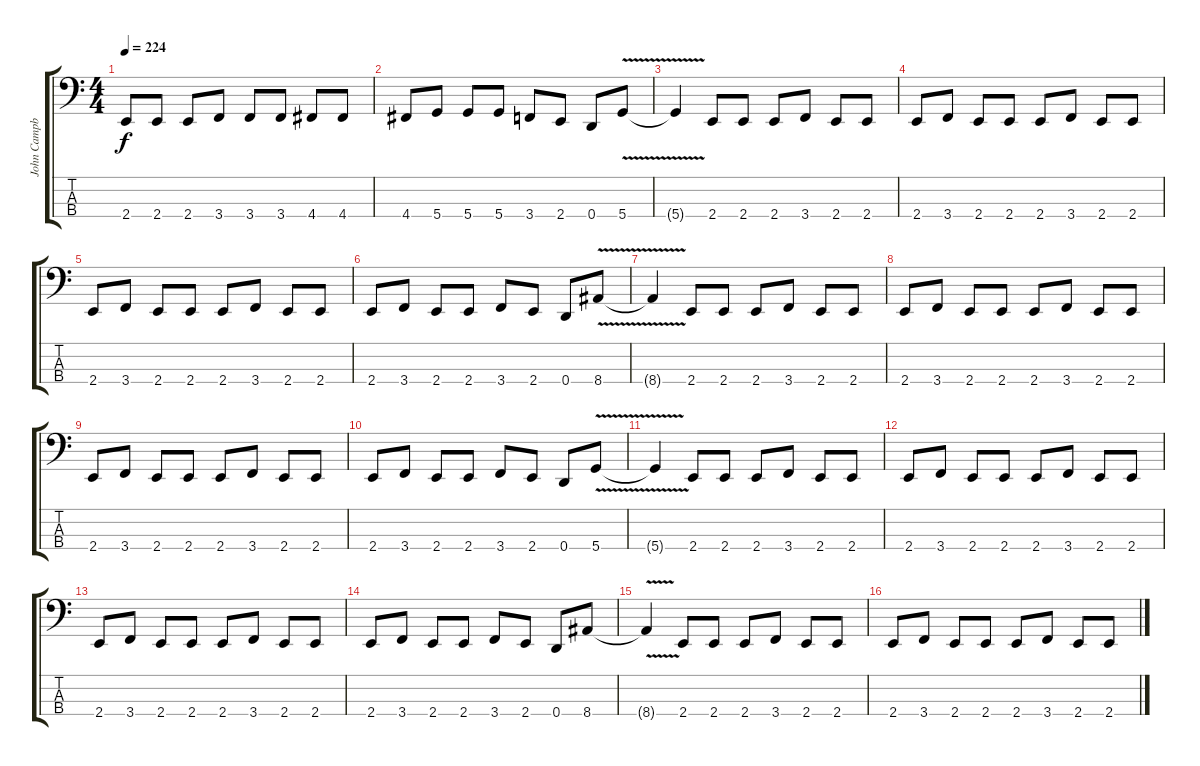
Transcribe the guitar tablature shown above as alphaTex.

\track ("John Campbell - Bass Guitar" "John Campb") {instrument electricbasspick}
\staff {score tabs}
\tuning (G2 D2 A1 D1) {hide}
\ts (4 4)
\tempo 224
\clef f4
\ks c
2.4.8{dy f} 2.4.8 2.4.8 3.4.8 3.4.8 3.4.8 4.4.8 4.4.8 |
4.4.8 5.4.8 5.4.8 5.4.8 3.4.8 2.4.8 0.4.8 5.4{v}.8 |
5.4{v t}.4 2.4.8 2.4.8 2.4.8 3.4.8 2.4.8 2.4.8 |
2.4.8 3.4.8 2.4.8 2.4.8 2.4.8 3.4.8 2.4.8 2.4.8 |
2.4.8 3.4.8 2.4.8 2.4.8 2.4.8 3.4.8 2.4.8 2.4.8 |
2.4.8 3.4.8 2.4.8 2.4.8 3.4.8 2.4.8 0.4.8 8.4{v}.8 |
8.4{v t}.4 2.4.8 2.4.8 2.4.8 3.4.8 2.4.8 2.4.8 |
2.4.8 3.4.8 2.4.8 2.4.8 2.4.8 3.4.8 2.4.8 2.4.8 |
2.4.8 3.4.8 2.4.8 2.4.8 2.4.8 3.4.8 2.4.8 2.4.8 |
2.4.8 3.4.8 2.4.8 2.4.8 3.4.8 2.4.8 0.4.8 5.4{v}.8 |
5.4{v t}.4 2.4.8 2.4.8 2.4.8 3.4.8 2.4.8 2.4.8 |
2.4.8 3.4.8 2.4.8 2.4.8 2.4.8 3.4.8 2.4.8 2.4.8 |
2.4.8 3.4.8 2.4.8 2.4.8 2.4.8 3.4.8 2.4.8 2.4.8 |
2.4.8 3.4.8 2.4.8 2.4.8 3.4.8 2.4.8 0.4.8 8.4.8 |
8.4{v t}.4 2.4.8 2.4.8 2.4.8 3.4.8 2.4.8 2.4.8 |
2.4.8 3.4.8 2.4.8 2.4.8 2.4.8 3.4.8 2.4.8 2.4.8
